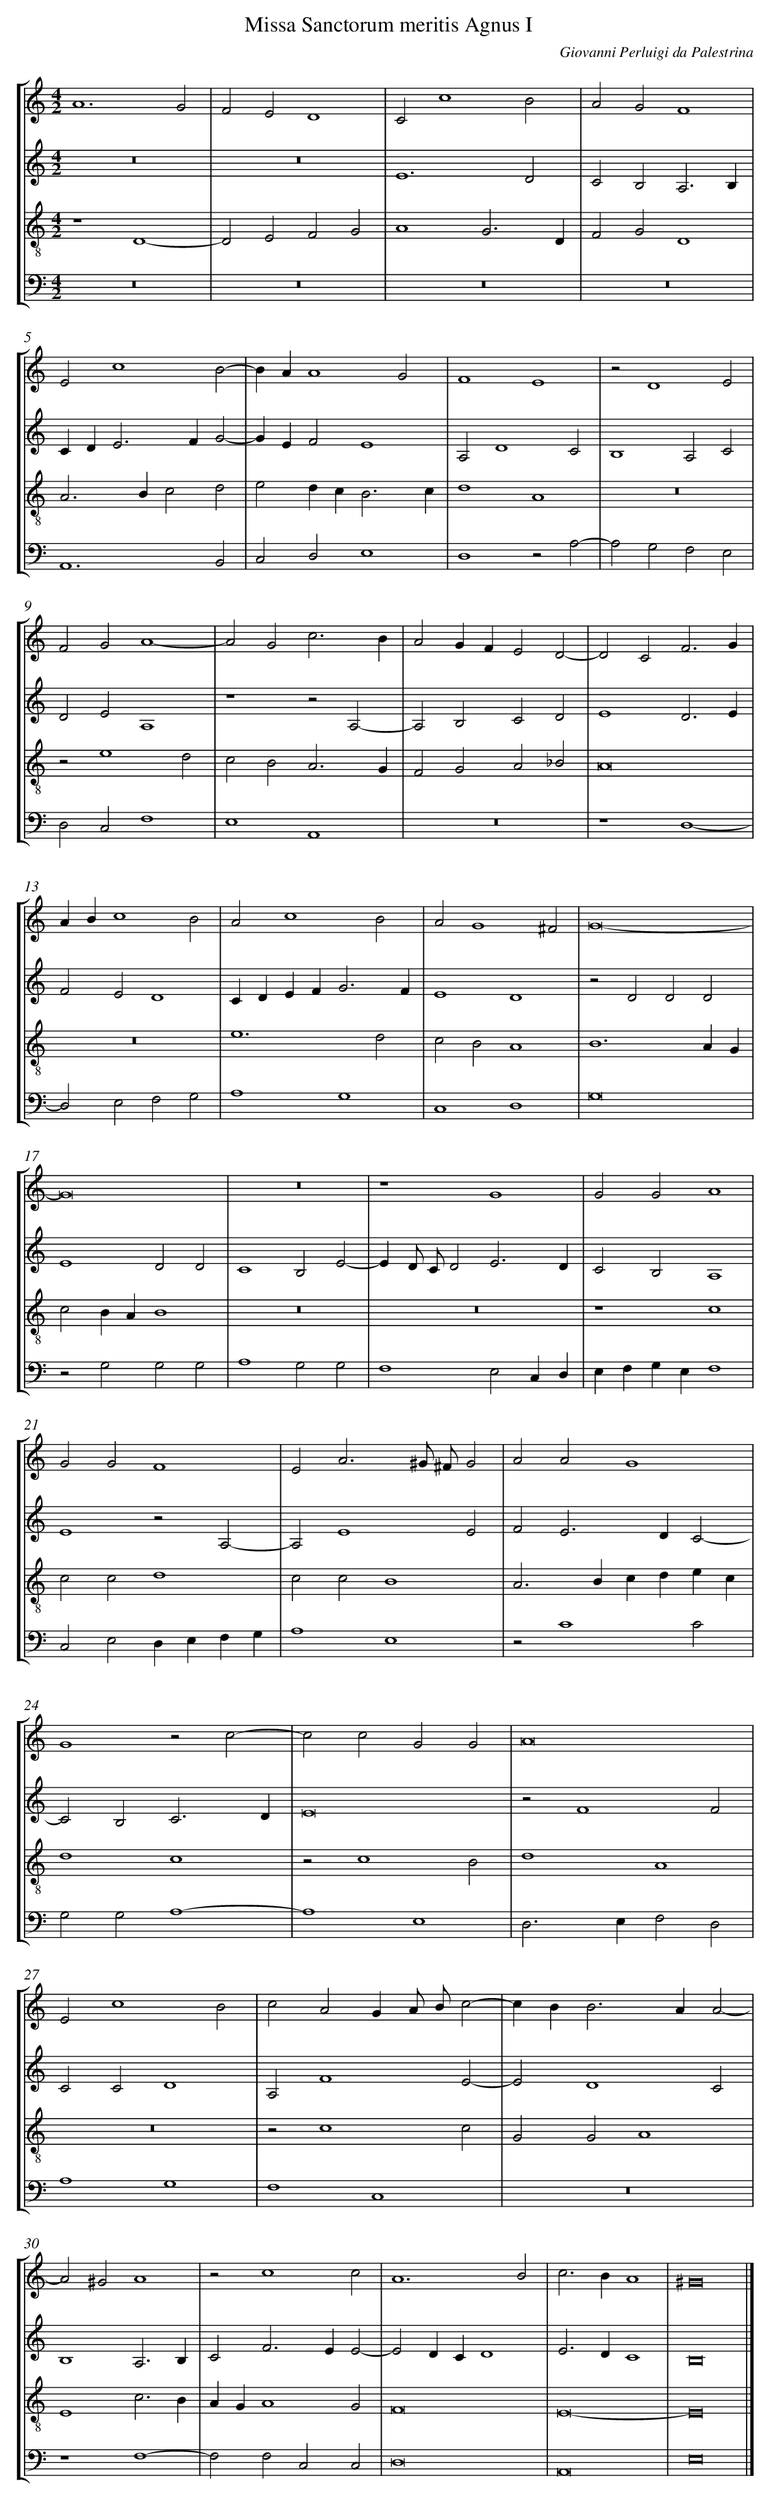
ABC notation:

X:1
T: Missa Sanctorum meritis Agnus I
C: Giovanni Perluigi da Palestrina
L: 1/4
M: 4/2
%%staves [1 2 3 4]
V: 1 clef=treble
V: 2 clef=treble
V: 3 clef=treble-8
V: 4 clef=bass
K: C
[V:1] A6G2 |
[V:2] z8 |
[V:3] z4D4- |
[V:4] z8 |
[V:1] F2E2D4 |
[V:2] z8 |
[V:3] D2E2F2G2 |
[V:4] z8 |
[V:1] C2c4B2 |
[V:2] E6D2 |
[V:3] A4G3D |
[V:4] z8 |
[V:1] A2G2F4 |
[V:2] C2B,2A,3B, |
[V:3] F2G2D4 |
[V:4] z8 |
[V:1] E2c4B2- |
[V:2] CD2<E2FG2- |
[V:3] A2>B2c2d2 |
[V:4] A,,6B,,2 |
[V:1] BAA4G2 |
[V:2] GEF2E4 |
[V:3] e2dc2<B2c |
[V:4] C,2D,2E,4 |
[V:1] F4E4 |
[V:2] A,2D4C2 |
[V:3] d4A4 |
[V:4] D,4z2A,2- |
[V:1] z2D4E2 |
[V:2] B,4A,2C2 |
[V:3] z8 |
[V:4] A,2G,2F,2E,2 |
[V:1] F2G2A4- |
[V:2] D2E2A,4 |
[V:3] z2e4d2 |
[V:4] D,2C,2F,4 |
[V:1] A2G2c3B |
[V:2] z4z2A,2- |
[V:3] c2B2A3G |
[V:4] E,4A,,4 |
[V:1] A2GFE2D2- |
[V:2] A,2B,2C2D2 |
[V:3] F2G2A2_B2 |
[V:4] z8 |
[V:1] D2C2F3G |
[V:2] E4D3E |
[V:3] A8 |
[V:4] z4D,4- |
[V:1] ABc4B2 |
[V:2] F2E2D4 |
[V:3] z8 |
[V:4] D,2E,2F,2G,2 |
[V:1] A2c4B2 |
[V:2] CDEF2<G2F |
[V:3] e6d2 |
[V:4] A,4G,4 |
[V:1] A2G4^F2 |
[V:2] E4D4 |
[V:3] c2B2A4 |
[V:4] C,4D,4 |
[V:1] G8- |
[V:2] z2D2D2D2 |
[V:3] B6AG |
[V:4] G,8 |
[V:1] G8 |
[V:2] E4D2D2 |
[V:3] c2BAB4 |
[V:4] z2G,2G,2G,2 |
[V:1] z8 |
[V:2] C4B,2E2- |
[V:3] z8 |
[V:4] A,4G,2G,2 |
[V:1] z4G4 |
[V:2] ED/ C/D2E3D |
[V:3] z8 |
[V:4] F,4E,2C,D, |
[V:1] G2G2A4 |
[V:2] C2B,2A,4 |
[V:3] z4c4 |
[V:4] E,F,G,E,F,4 |
[V:1] G2G2F4 |
[V:2] E4z2A,2- |
[V:3] c2c2d4 |
[V:4] C,2E,2D,E,F,G, |
[V:1] E2A3^G/ ^F/G2 |
[V:2] A,2E4E2 |
[V:3] c2c2B4 |
[V:4] A,4E,4 |
[V:1] A2A2G4 |
[V:2] F2E2>D2C2- |
[V:3] A2>B2cdec |
[V:4] z2C4C2 |
[V:1] G4z2c2- |
[V:2] C2B,2C3D |
[V:3] d4c4 |
[V:4] G,2G,2A,4- |
[V:1] c2c2G2G2 |
[V:2] E8 |
[V:3] z2c4B2 |
[V:4] A,4E,4 |
[V:1] A8 |
[V:2] z2F4F2 |
[V:3] d4A4 |
[V:4] D,2>E,2F,2D,2 |
[V:1] E2c4B2 |
[V:2] C2C2D4 |
[V:3] z8 |
[V:4] A,4G,4 |
[V:1] c2A2GA/ B/c2- |
[V:2] A,2F4E2- |
[V:3] z2c4c2 |
[V:4] F,4C,4 |
[V:1] cB2<B2AA2- |
[V:2] E2D4C2 |
[V:3] G2G2A4 |
[V:4] z8 |
[V:1] A2^G2A4 |
[V:2] B,4A,3B, |
[V:3] E4c3B |
[V:4] z4F,4- |
[V:1] z2c4c2 |
[V:2] C2F2>E2E2- |
[V:3] AGA4G2 |
[V:4] F,2F,2C,2C,2 |
[V:1] A6B2 |
[V:2] E2DCD4 |
[V:3] F8 |
[V:4] D,8 |
[V:1] c2>B2A4 |
[V:2] E2>D2C4 |
[V:3] E8- |
[V:4] A,,8 |
[V:1] ^G8 |]
[V:2] B,8 |]
[V:3] E8 |]
[V:4] E,8 |]
